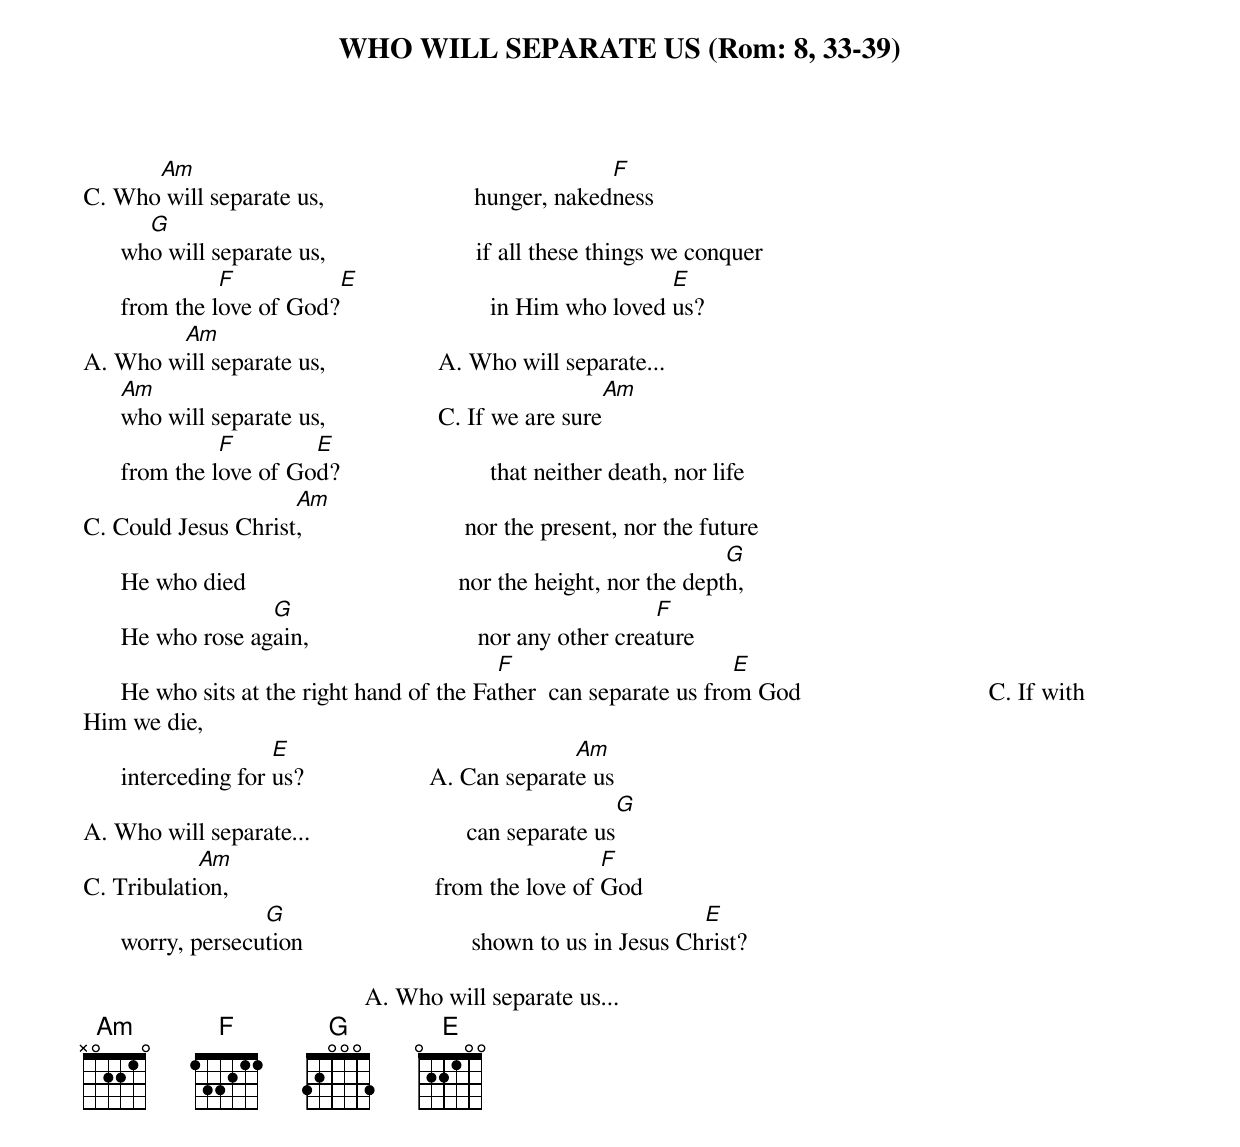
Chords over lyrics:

WHO WILL SEPARATE US (Rom: 8, 33-39)

      Am                                                     F
C. Who will separate us,                        hunger, nakedness
        G
      who will separate us,                        if all these things we conquer
                F          E                                        E
      from the love of God?                        in Him who loved us?
        Am
A. Who will separate us,                  A. Who will separate...
      Am                                                        Am
      who will separate us,                  C. If we are sure
                F        E
      from the love of God?                        that neither death, nor life
                     Am
C. Could Jesus Christ,                          nor the present, nor the future
                                                                               G
      He who died                                  nor the height, nor the depth,
                    G                                                F
      He who rose again,                           nor any other creature
                                             F                        E
      He who sits at the right hand of the Father  can separate us from God                              C. If with
Him we die,
                      E                                    Am
      interceding for us?                    A. Can separate us
                                                                G
A. Who will separate...                         can separate us
            Am                                                   F
C. Tribulation,                                 from the love of God
    	            G                                                     E
      worry, persecution                           shown to us in Jesus Christ?

                                             A. Who will separate us...
